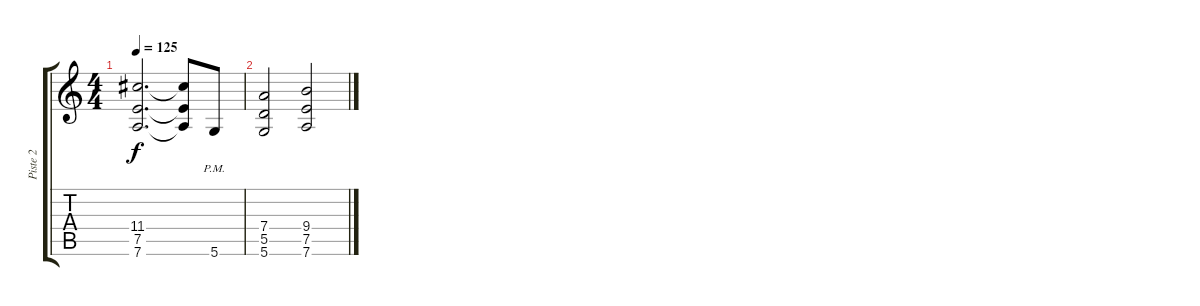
\track ("Piste 2" "Piste 2") {instrument overdrivenguitar}
\staff {score tabs}
\tuning (E4 B3 G3 D3 A2 D2) {hide}
\ts (4 4)
\tempo 125
\clef g2
\ks c
(11.4 7.5 7.6).2{d dy f} (11.4{t} 7.5{t} 7.6{t}).8 5.6{pm}.8 |
(7.4 5.5 5.6).2 (9.4 7.5 7.6).2
